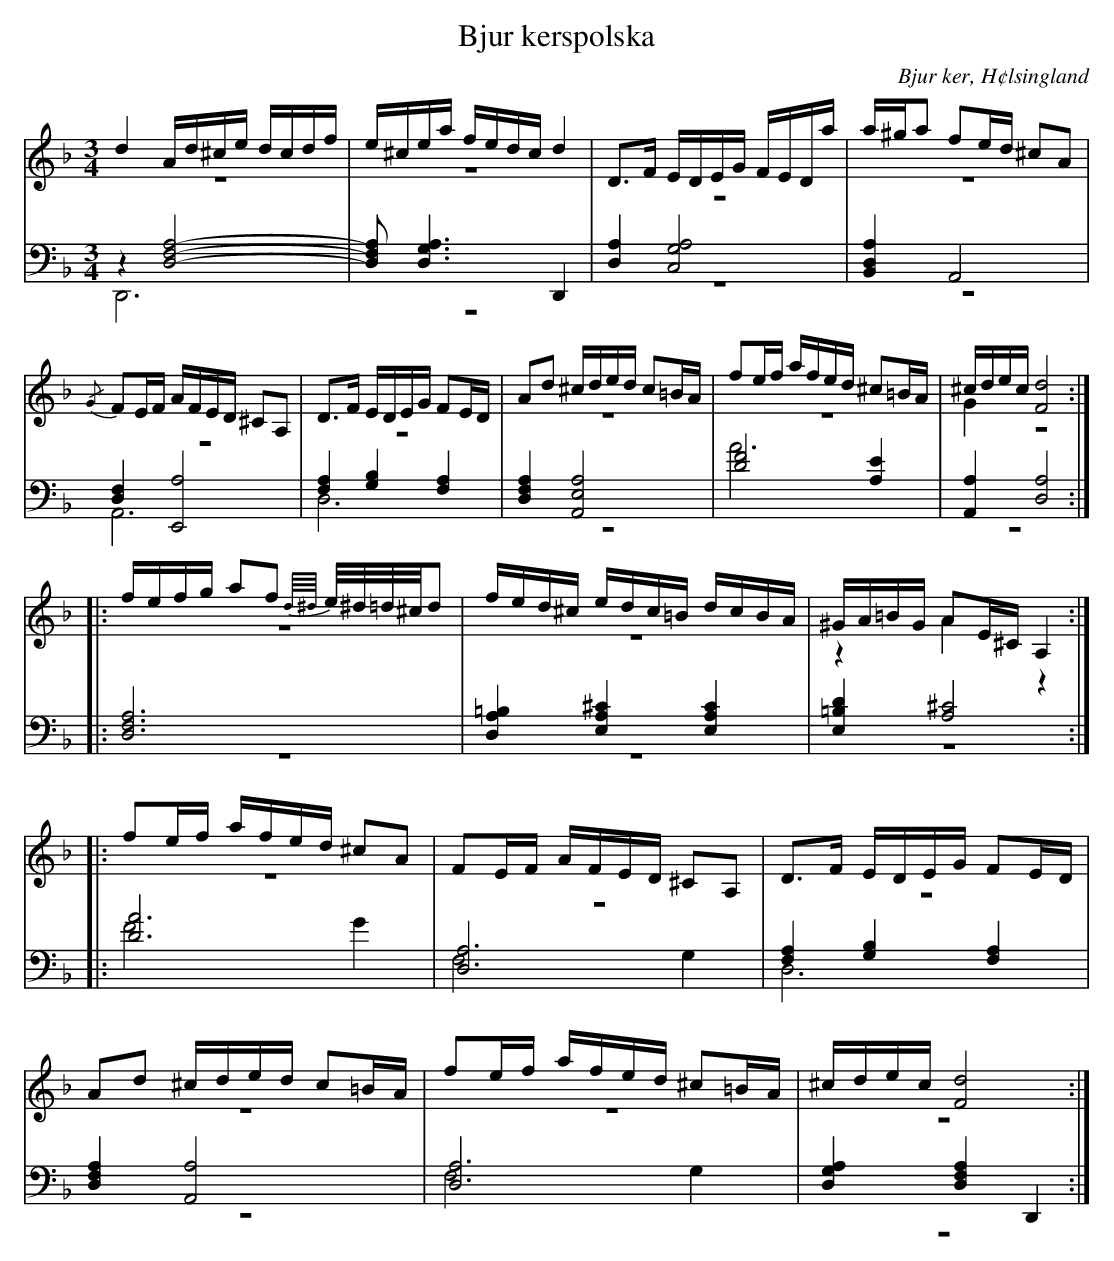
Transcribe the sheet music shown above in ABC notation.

X:1
T: Bjur kerspolska
O: Bjur ker, H¢lsingland
M: 3/4
L: 1/16
K: Dm
V:1
V:2 merge
V:3
V:4 merge
V:1
d4 Ad^ce dcdf |e^cea fedc d4|D2>F2 EDEG FEDa|a^ga2 f2ed ^c2A2|
{/G}F2EF AFED ^C2A,2|D2>F2 EDEG F2ED|A2d2 ^cded c2=BA|f2ef afed ^c2=BA|^cdec [F8d8]:|
|:fefg a2f2 {d//^d//}e/^d/=d/^c/d2 |fed^c edc=B dcBA|^GA=BG A2E^C A,4:|
|:f2ef afed ^c2A2|F2EF AFED ^C2A,2|D2>F2 EDEG F2ED|
A2d2 ^cded c2=BA|f2ef afed ^c2=BA|^cdec [F8d8]:|
V:2
z12|z12|z12|z12|
z12|z12|z12|z12|G4 z8:|
|:z12|z12|z4 A4 z4:|
|:z12|z12|z12|
z12|z12|z12:|
V:3 clef=bass
z4 [D,8F,8 A,8]-|[D,2F,2 A,2] [D,6G,6A,6] D,,4|[D,4A,4] [C,8G,8A,8]|[B,,4D,4A,4] A,,8|
[D,4F,4] [E,,8A,8]|[F,4A,4] [G,4B,4] [F,4A,4]|[D,4F,4A,4] [A,,8E,8A,8]|[D8F8] [A,4E4]|[A,,4A,4] [D,8A,8]:|
|:[D,12F,12A,12]|[D,4A,4=B,4] [E,4A,4^C4] [E,4A,4C4]|[E,4=B,4D4] [A,8^C8]:|
|:[D12A12]|[D,12A,12]|[F,4A,4] [G,4B,4] [F,4A,4]|
[D,4F,4A,4] [A,,8A,8]|[D,12A,12]|[D,4G,4A,4] [D,4F,4A,4] D,,4:|
V:4 clef=bass
D,,12|z12|z12|z12|
A,,12|D,12|z12|A12|z12:|
|:z12|z12|z12:|
|:F8 G4|F,8 G,4|D,12|
z12|F,8 G,4|z12:|
